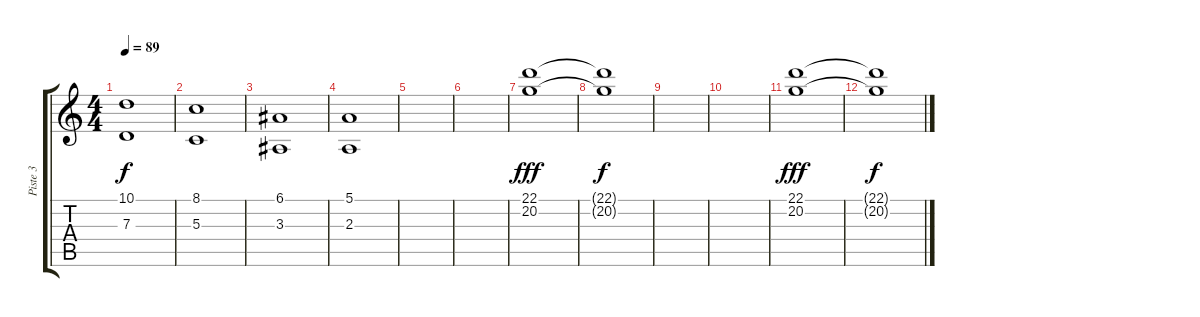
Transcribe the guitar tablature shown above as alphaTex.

\track ("Piste 3" "Piste 3") {instrument pad8sweep}
\staff {score tabs}
\tuning (E4 B3 G3 D3 A2 E2) {hide}
\ts (4 4)
\tempo 89
\clef g2
\ks c
(10.1 7.3).1{dy f} |
(8.1 5.3).1 |
(6.1 3.3).1 |
(5.1 2.3).1 |
|
|
(22.1 20.2).1{dy fff} |
(22.1{t} 20.2{t}).1{dy f} |
|
|
(22.1 20.2).1{dy fff} |
(22.1{t} 20.2{t}).1{dy f}
